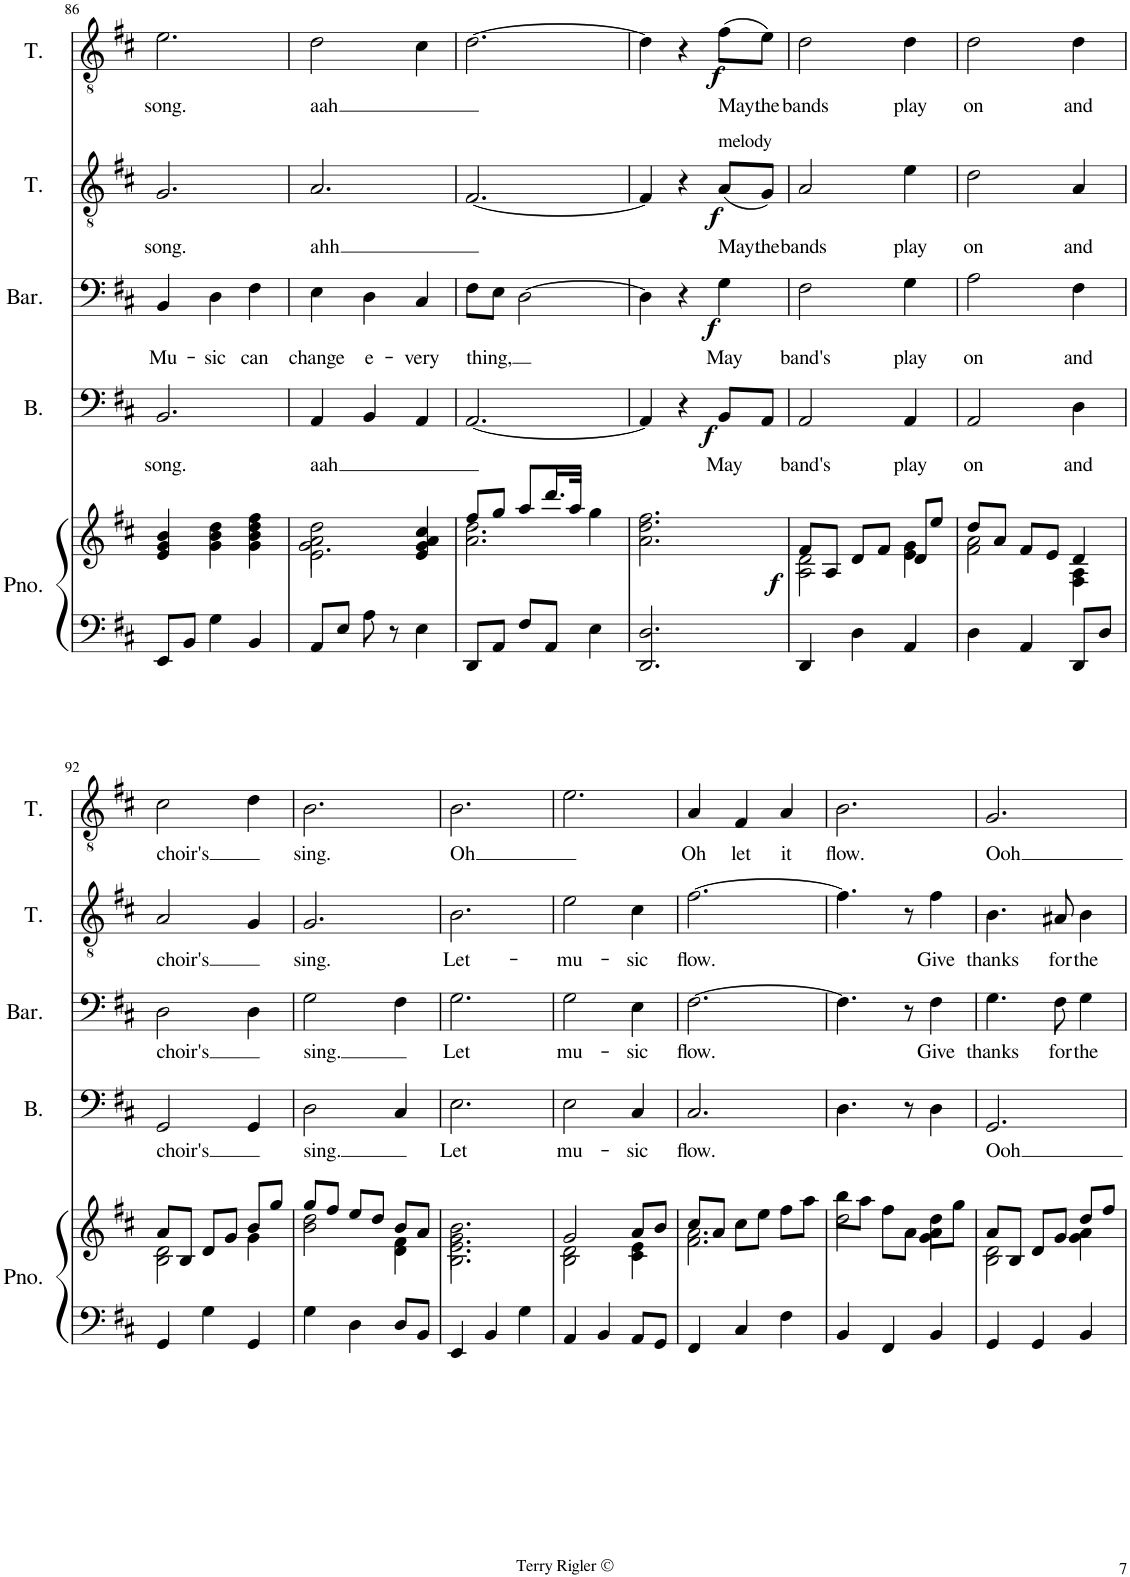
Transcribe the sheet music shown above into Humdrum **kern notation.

**kern	**kern	**dynam	**kern	**text	**dynam	**kern	**text	**dynam	**kern	**text	**dynam	**kern	**text	**dynam
*part5	*part5	*part5	*part4	*part4	*part4	*part3	*part3	*part3	*part2	*part2	*part2	*part1	*part1	*part1
*staff6	*staff5	*staff5/6	*staff4	*staff4	*staff4	*staff3	*staff3	*staff3	*staff2	*staff2	*staff2	*staff1	*staff1	*staff1
*I"Piano	*	*	*I"Bass	*	*	*I"Baritone	*	*	*I"Tenor	*	*	*I"Tenor	*	*
*I'Pno.	*	*	*I'B.	*	*	*I'Bar.	*	*	*I'T.	*	*	*I'T.	*	*
!!LO:PB:g=z
*clefF4	*clefG2	*	*clefF4	*	*	*clefF4	*	*	*clefGv2	*	*	*clefGv2	*	*
*k[f#c#]	*k[f#c#]	*	*k[f#c#]	*	*	*k[f#c#]	*	*	*k[f#c#]	*	*	*k[f#c#]	*	*
*M3/4	*M3/4	*	*M3/4	*	*	*M3/4	*	*	*M3/4	*	*	*M3/4	*	*
=86	=86	=86	=86	=86	=86	=86	=86	=86	=86	=86	=86	=86	=86	=86
!	!	!	!	!LO:LY:b	!	!	!LO:LY:b	!	!	!LO:LY:b	!	!	!LO:LY:b	!
8EE/L	4e/ 4g/ 4b/	.	2.BB/	song.	.	4BB/	Mu-	.	2.G/	song.	.	2.e\	song.	.
8BB/J	.	.	.	.	.	.	.	.	.	.	.	.	.	.
!	!	!	!	!	!	!	!LO:LY:b	!	!	!	!	!	!	!
4G\	4g\ 4b\ 4dd\	.	.	.	.	4D\	-sic	.	.	.	.	.	.	.
!	!	!	!	!	!	!	!LO:LY:b	!	!	!	!	!	!	!
4BB/	4g\ 4b\ 4dd\ 4ff#\	.	.	.	.	4F#\	can	.	.	.	.	.	.	.
=87	=87	=87	=87	=87	=87	=87	=87	=87	=87	=87	=87	=87	=87	=87
*	*^	*	*	*	*	*	*	*	*	*	*	*	*	*
!	!	!	!	!	!LO:LY:b	!	!	!LO:LY:b	!	!	!LO:LY:b	!	!	!LO:LY:b	!
8AA/L	2.e\	2g\ 2a\ 2dd\	.	4AA/	aah	.	4E\	change	.	2.A/	ahh	.	2d\	aah	.
8E/J	.	.	.	.	.	.	.	.	.	.	.	.	.	.	.
!	!	!	!	!	!	!	!	!LO:LY:b	!	!	!	!	!	!	!
8A\	.	.	.	4BB/	.	.	4D\	e-	.	.	.	.	.	.	.
8r	.	.	.	.	.	.	.	.	.	.	.	.	.	.	.
!	!	!	!	!	!	!	!	!LO:LY:b	!	!	!	!	!	!	!
4E\	.	4e/ 4g/ 4a/ 4cc#/	.	4AA/	.	.	4C#/	-very	.	.	.	.	4c#\	.	.
=88	=88	=88	=88	=88	=88	=88	=88	=88	=88	=88	=88	=88	=88	=88	=88
!	!	!	!	!	!	!	!	!LO:LY:b	!	!	!	!	!	!	!
8DD/L	2.a\ 2.dd\	8ff#/L	.	[2.AA/	.	.	8F#\L	thing,	.	[2.F#/	.	.	[2.d\	.	.
8AA/J	.	8gg/J	.	.	.	.	8E\J	.	.	.	.	.	.	.	.
8F#/L	.	8aa/L	.	.	.	.	[2D\	.	.	.	.	.	.	.	.
8AA/J	.	16.ddd/L	.	.	.	.	.	.	.	.	.	.	.	.	.
.	.	32aa/JJk	.	.	.	.	.	.	.	.	.	.	.	.	.
4E\	.	4gg\	.	.	.	.	.	.	.	.	.	.	.	.	.
=89	=89	=89	=89	=89	=89	=89	=89	=89	=89	=89	=89	=89	=89	=89	=89
2.DD/ 2.D/	2.a\ 2.dd\ 2.ff#\	2ryy	.	4AA/]	.	.	4D\]	.	.	4F#/]	.	.	4d\]	.	.
.	.	.	.	4r	.	.	4r	.	.	4r	.	.	4r	.	.
!	!	!	!	!	!	!	!	!	!	!LO:TX:a:t=melody	!	!	!	!	!
!	!	!	!	!	!LO:LY:b	!LO:DY:b	!	!LO:LY:b	!LO:DY:b	!	!LO:LY:b	!LO:DY:b	!	!LO:LY:b	!LO:DY:b
.	.	8ryy	.	8BB/L	May	f	4G\	May	f	(8A/L	May	f	(8f#\L	May	f
!	!	!	!LO:DY:a	!	!	!	!	!	!	!	!LO:LY:b	!	!	!LO:LY:b	!
.	.	8ryy	f	8AA/J	.	.	.	.	.	8G/J)	the	.	8e\J)	the	.
=90	=90	=90	=90	=90	=90	=90	=90	=90	=90	=90	=90	=90	=90	=90	=90
!	!	!	!	!	!LO:LY:b	!	!	!LO:LY:b	!	!	!LO:LY:b	!	!	!LO:LY:b	!
4DD/	2A\ 2d\	8f#/L	.	2AA/	band's	.	2F#\	band's	.	2A/	bands	.	2d\	bands	.
.	.	8A/J	.	.	.	.	.	.	.	.	.	.	.	.	.
4D\	.	8d/L	.	.	.	.	.	.	.	.	.	.	.	.	.
.	.	8f#/J	.	.	.	.	.	.	.	.	.	.	.	.	.
!	!	!	!	!	!LO:LY:b	!	!	!LO:LY:b	!	!	!LO:LY:b	!	!	!LO:LY:b	!
4AA/	4e\ 4g\	8d/L	.	4AA/	play	.	4G\	play	.	4e\	play	.	4d\	play	.
.	.	8ee/J	.	.	.	.	.	.	.	.	.	.	.	.	.
=91	=91	=91	=91	=91	=91	=91	=91	=91	=91	=91	=91	=91	=91	=91	=91
!	!	!	!	!	!LO:LY:b	!	!	!LO:LY:b	!	!	!LO:LY:b	!	!	!LO:LY:b	!
4D\	2f#\ 2a\	8dd/L	.	2AA/	on	.	2A\	on	.	2d\	on	.	2d\	on	.
.	.	8a/J	.	.	.	.	.	.	.	.	.	.	.	.	.
4AA/	.	8f#/L	.	.	.	.	.	.	.	.	.	.	.	.	.
.	.	8e/J	.	.	.	.	.	.	.	.	.	.	.	.	.
!	!	!	!	!	!LO:LY:b	!	!	!LO:LY:b	!	!	!LO:LY:b	!	!	!LO:LY:b	!
8DD/L	4F#\ 4A\	4d/	.	4D\	and	.	4F#\	and	.	4A/	and	.	4d\	and	.
8D/J	.	.	.	.	.	.	.	.	.	.	.	.	.	.	.
!!LO:LB:g=z
=92	=92	=92	=92	=92	=92	=92	=92	=92	=92	=92	=92	=92	=92	=92	=92
!	!	!	!	!	!LO:LY:b	!	!	!LO:LY:b	!	!	!LO:LY:b	!	!	!LO:LY:b	!
4GG/	2B\ 2d\	8a/L	.	2GG/	choir's	.	2D\	choir's	.	2A/	choir's	.	2c#\	choir's	.
.	.	8B/J	.	.	.	.	.	.	.	.	.	.	.	.	.
4G\	.	8d/L	.	.	.	.	.	.	.	.	.	.	.	.	.
.	.	8g/J	.	.	.	.	.	.	.	.	.	.	.	.	.
4GG/	4g\	8b/L	.	4GG/	.	.	4D\	.	.	4G/	.	.	4d\	.	.
.	.	8gg/J	.	.	.	.	.	.	.	.	.	.	.	.	.
=93	=93	=93	=93	=93	=93	=93	=93	=93	=93	=93	=93	=93	=93	=93	=93
!	!	!	!	!	!LO:LY:b	!	!	!LO:LY:b	!	!	!LO:LY:b	!	!	!LO:LY:b	!
4G\	2b\ 2dd\	8gg/L	.	2D\	sing.	.	2G\	sing.	.	2.G/	sing.	.	2.B\	sing.	.
.	.	8ff#/J	.	.	.	.	.	.	.	.	.	.	.	.	.
4D\	.	8ee/L	.	.	.	.	.	.	.	.	.	.	.	.	.
.	.	8dd/J	.	.	.	.	.	.	.	.	.	.	.	.	.
8D/L	4d\ 4f#\	8b/L	.	4C#/	.	.	4F#\	.	.	.	.	.	.	.	.
8BB/J	.	8a/J	.	.	.	.	.	.	.	.	.	.	.	.	.
=94	=94	=94	=94	=94	=94	=94	=94	=94	=94	=94	=94	=94	=94	=94	=94
!	!	!	!	!	!LO:LY:b	!	!	!LO:LY:b	!	!	!LO:LY:b	!	!	!LO:LY:b	!
4EE/	2.B\ 2.b\	2.e\ 2.g\	.	2.E\	Let	.	2.G\	Let	.	2.B\	Let-	.	2.B\	Oh	.
4BB/	.	.	.	.	.	.	.	.	.	.	.	.	.	.	.
4G\	.	.	.	.	.	.	.	.	.	.	.	.	.	.	.
=95	=95	=95	=95	=95	=95	=95	=95	=95	=95	=95	=95	=95	=95	=95	=95
!	!	!	!	!	!LO:LY:b	!	!	!LO:LY:b	!	!	!LO:LY:b	!	!	!	!
4AA/	2B\ 2d\	2g/	.	2E\	mu-	.	2G\	mu-	.	2e\	-mu-	.	2.e\	.	.
4BB/	.	.	.	.	.	.	.	.	.	.	.	.	.	.	.
!	!	!	!	!	!LO:LY:b	!	!	!LO:LY:b	!	!	!LO:LY:b	!	!	!	!
8AA/L	4c#\ 4e\	8a/L	.	4C#/	-sic	.	4E\	-sic	.	4c#\	-sic	.	.	.	.
8GG/J	.	8b/J	.	.	.	.	.	.	.	.	.	.	.	.	.
=96	=96	=96	=96	=96	=96	=96	=96	=96	=96	=96	=96	=96	=96	=96	=96
!	!	!	!	!	!LO:LY:b	!	!	!LO:LY:b	!	!	!LO:LY:b	!	!	!LO:LY:b	!
4FF#/	2.f#\ 2.a\	8cc#/L	.	2.C#/	flow.	.	[2.F#\	flow.	.	[2.f#\	flow.	.	4A/	Oh	.
.	.	8a/J	.	.	.	.	.	.	.	.	.	.	.	.	.
!	!	!	!	!	!	!	!	!	!	!	!	!	!	!LO:LY:b	!
4C#/	.	8cc#\L	.	.	.	.	.	.	.	.	.	.	4F#/	let	.
.	.	8ee\J	.	.	.	.	.	.	.	.	.	.	.	.	.
!	!	!	!	!	!	!	!	!	!	!	!	!	!	!LO:LY:b	!
4F#\	.	8ff#\L	.	.	.	.	.	.	.	.	.	.	4A/	it	.
.	.	8aa\J	.	.	.	.	.	.	.	.	.	.	.	.	.
=97	=97	=97	=97	=97	=97	=97	=97	=97	=97	=97	=97	=97	=97	=97	=97
!	!	!	!	!	!	!	!	!	!	!	!	!	!	!LO:LY:b	!
4BB/	2dd\	8bb\L	.	4.D\	.	.	4.F#\]	.	.	4.f#\]	.	.	2.B\	flow.	.
.	.	8aa\J	.	.	.	.	.	.	.	.	.	.	.	.	.
4FF#/	.	8ff#\L	.	.	.	.	.	.	.	.	.	.	.	.	.
.	.	8a\J	.	8r	.	.	8r	.	.	8r	.	.	.	.	.
!	!	!	!	!	!	!	!	!LO:LY:b	!	!	!LO:LY:b	!	!	!	!
4BB/	4g\ 4a\	8dd\L	.	4D\	.	.	4F#\	Give	.	4f#\	Give	.	.	.	.
.	.	8gg\J	.	.	.	.	.	.	.	.	.	.	.	.	.
=98	=98	=98	=98	=98	=98	=98	=98	=98	=98	=98	=98	=98	=98	=98	=98
!	!	!	!	!	!LO:LY:b	!	!	!LO:LY:b	!	!	!LO:LY:b	!	!	!LO:LY:b	!
4GG/	2B\ 2d\	8a/L	.	2.GG/	Ooh	.	4.G\	thanks	.	4.B\	thanks	.	2.G/	Ooh	.
.	.	8B/J	.	.	.	.	.	.	.	.	.	.	.	.	.
4GG/	.	8d/L	.	.	.	.	.	.	.	.	.	.	.	.	.
!	!	!	!	!	!	!	!	!LO:LY:b	!	!	!LO:LY:b	!	!	!	!
.	.	8g/J	.	.	.	.	8F#\	for	.	8A#X/	for	.	.	.	.
!	!	!	!	!	!	!	!	!LO:LY:b	!	!	!LO:LY:b	!	!	!	!
4BB/	4g\ 4a\	8dd/L	.	.	.	.	4G\	the	.	4B\	the	.	.	.	.
.	.	8ff#/J	.	.	.	.	.	.	.	.	.	.	.	.	.
*	*v	*v	*	*	*	*	*	*	*	*	*	*	*	*	*
=	=	=	=	=	=	=	=	=	=	=	=	=	=	=
*-	*-	*-	*-	*-	*-	*-	*-	*-	*-	*-	*-	*-	*-	*-
